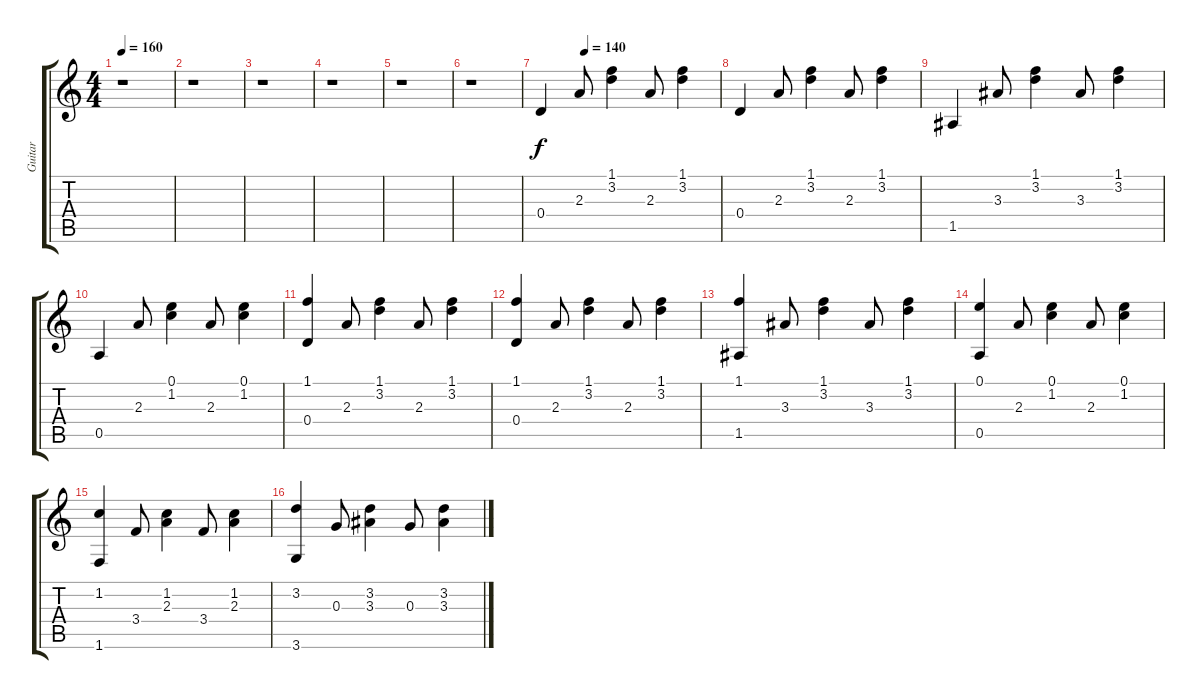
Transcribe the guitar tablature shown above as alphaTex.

\track ("Guitar" "Guitar") {instrument acousticguitarnylon}
\staff {score tabs}
\tuning (E4 B3 G3 D3 A2 E2) {hide}
\ts (4 4)
\tempo 160
\clef g2
\ks c
r.1{dy f} |
r.1 |
r.1 |
r.1 |
r.1 |
r.1 |
\tempo (140 0.25)
0.4.4 2.3.8 (1.1 3.2).4 2.3.8 (1.1 3.2).4 |
0.4.4 2.3.8 (1.1 3.2).4 2.3.8 (1.1 3.2).4 |
1.5.4 3.3.8 (1.1 3.2).4 3.3.8 (1.1 3.2).4 |
0.5.4 2.3.8 (0.1 1.2).4 2.3.8 (0.1 1.2).4 |
(1.1 0.4).4 2.3.8 (1.1 3.2).4 2.3.8 (1.1 3.2).4 |
(1.1 0.4).4 2.3.8 (1.1 3.2).4 2.3.8 (1.1 3.2).4 |
(1.1 1.5).4 3.3.8 (1.1 3.2).4 3.3.8 (1.1 3.2).4 |
(0.1 0.5).4 2.3.8 (0.1 1.2).4 2.3.8 (0.1 1.2).4 |
(1.2 1.6).4 3.4.8 (1.2 2.3).4 3.4.8 (1.2 2.3).4 |
(3.2 3.6).4 0.3.8 (3.2 3.3).4 0.3.8 (3.2 3.3).4
